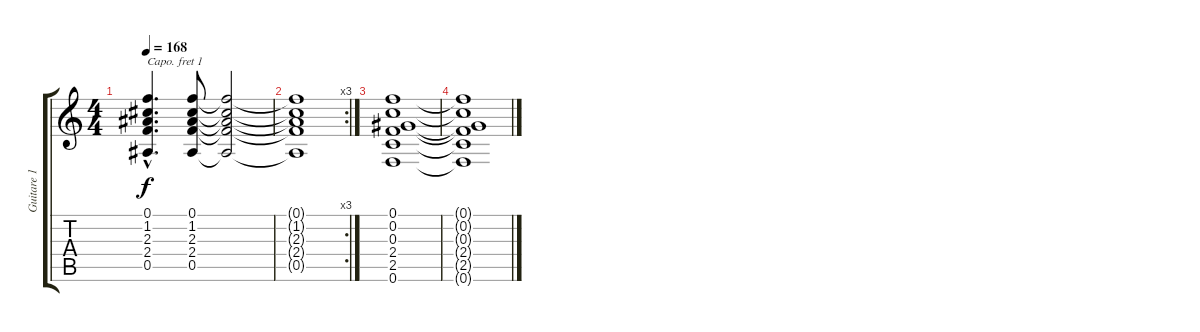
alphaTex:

\track ("Guitare 1" "Guitare 1") {instrument electricguitarmuted}
\staff {score tabs}
\capo 1
\tuning (E4 B3 G3 D3 A2 E2) {hide}
\ts (4 4)
\tempo 168
\clef g2
\ks c
(0.1{hac} 1.2{hac} 2.3{hac} 2.4{hac} 0.5{hac}).4{d dy f} (0.1 1.2 2.3 2.4 0.5).8 (0.1{t} 1.2{t} 2.3{t} 2.4{t} 0.5{t}).2 |
\rc 3
(0.1{t} 1.2{t} 2.3{t} 2.4{t} 0.5{t}).1 |
(0.1 0.2 0.3 2.4 2.5 0.6).1 |
(0.1{t} 0.2{t} 0.3{t} 2.4{t} 2.5{t} 0.6{t}).1
